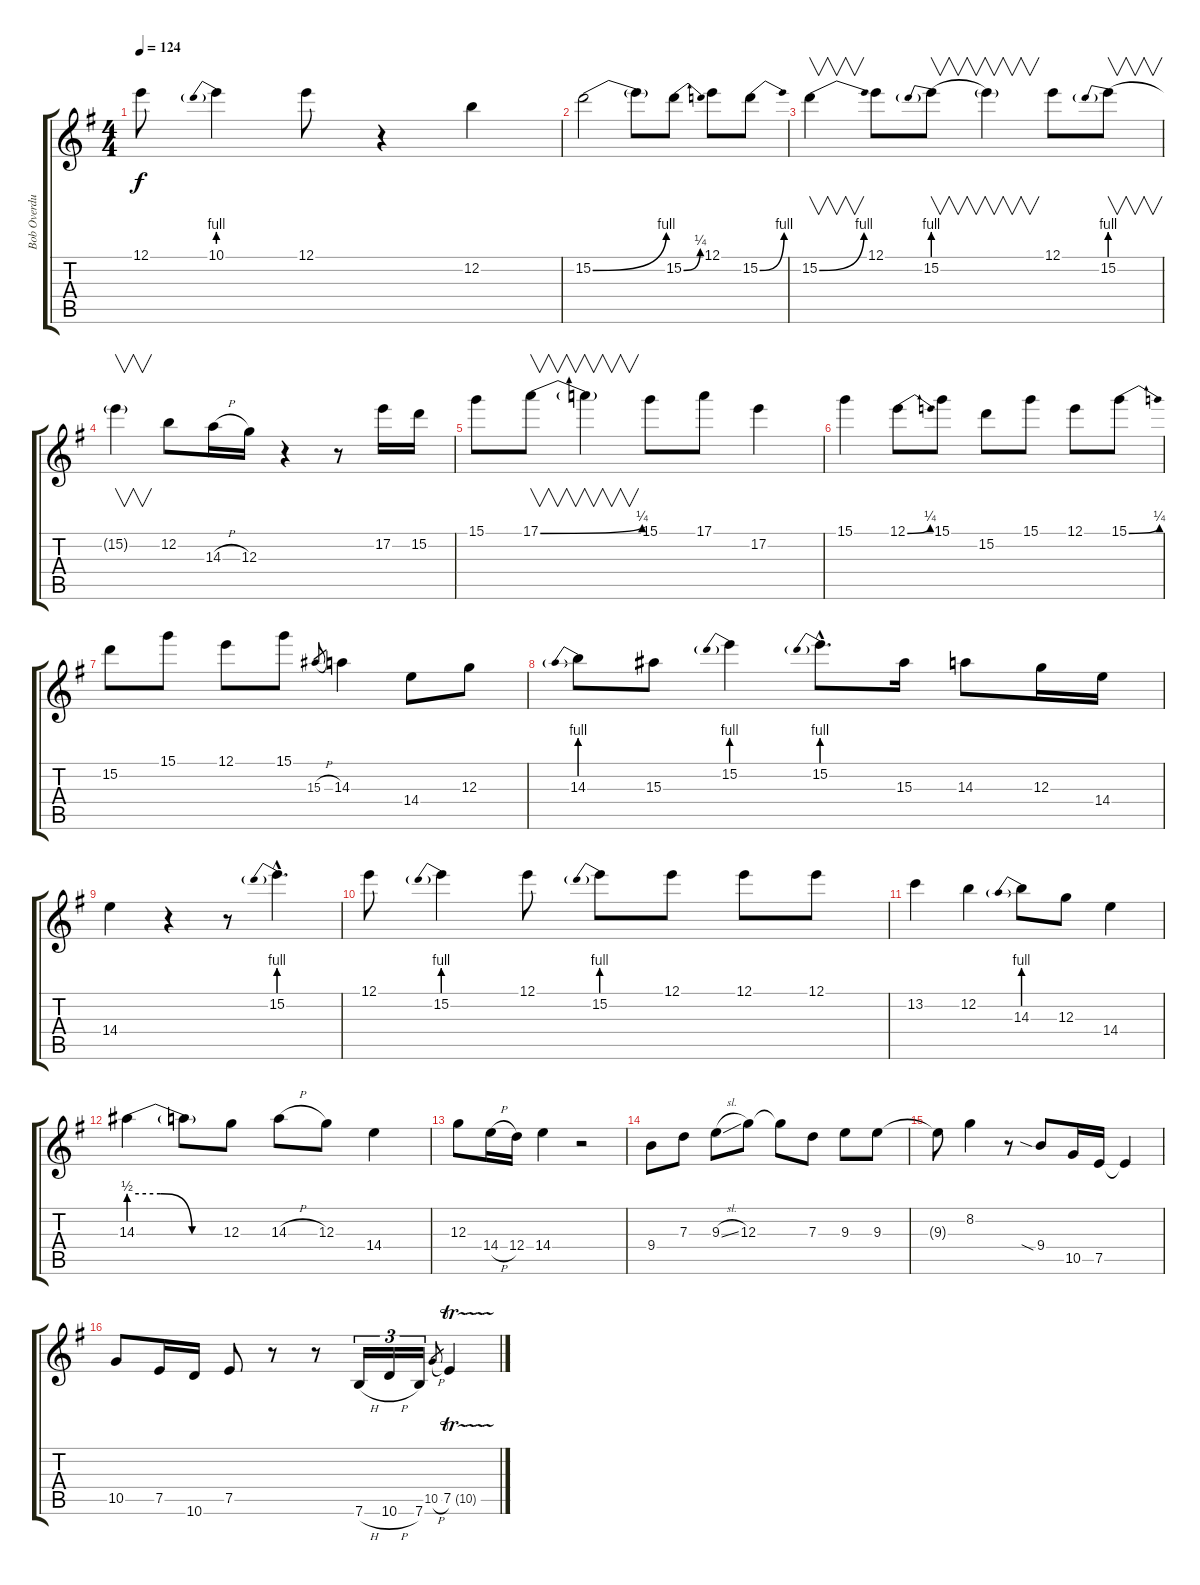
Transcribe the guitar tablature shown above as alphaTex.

\track ("Bob Overdub" "Bob Overdu") {instrument electricguitarjazz}
\staff {score tabs}
\tuning (E4 B3 G3 D3 A2 E2) {hide}
\ts (4 4)
\tempo 124
\clef g2
\ks g
12.1.8{dy f} 10.1{be (prebend 0 4 60 4)}.4 12.1.8 r.4 12.2.4 |
15.2{be (bend 0 0 60 4)}.2 15.2{t}.8 15.2{be (bend 0 0 60 1)}.8 12.1.8 15.2{be (bend 0 0 60 4)}.8 |
15.2{be (bend 0 0 60 4)}.4{v} 12.1.8 15.2{be (prebend 0 4 60 4)}.8{v} 15.2{t}.4{v} 12.1.8 15.2{be (prebend 0 4 60 4)}.8{v} |
15.2{t}.4{v} 12.2.8 14.3{h}.16 12.3.16 r.4 r.8 17.2.16 15.2.16 |
15.1.8 17.1{be (bend 0 0 60 1)}.8{v} 17.1{t}.4{v} 15.1.8 17.1.8 17.2.4 |
15.1.4 12.1{be (bend 0 0 60 1)}.8 15.1.8 15.2.8 15.1.8 12.1.8 15.1{be (bend 0 0 60 1)}.8 |
15.2.8 15.1.8 12.1.8 15.1.8 15.3{h}.8{gr} 14.3.4 14.4.8 12.3.8 |
14.3{be (prebend 0 4 60 4)}.8 15.3.8 15.2{be (prebend 0 4 60 4)}.4 15.2{be (prebend 0 4 60 4) hac}.8{d} 15.3.16 14.3.8 12.3.16 14.4.16 |
14.4.4 r.4 r.8 15.2{be (prebend 0 4 60 4) hac}.4{d} |
12.1.8 15.2{be (prebend 0 4 60 4)}.4 12.1.8 15.2{be (prebend 0 4 60 4)}.8 12.1.8 12.1.8 12.1.8 |
13.2.4 12.2.4 14.3{be (prebend 0 4 60 4)}.8 12.3.8 14.4.4 |
14.3{be (custom 0 2 20 2 40 0 60 0)}.4 14.3{t}.8 12.3.8 14.3{h}.8 12.3.8 14.4.4 |
12.3.8 14.4{h}.16 12.4.16 14.4.4 r.2 |
9.4.8 7.3.8 9.3{sl}.8 12.3.8 12.3{t}.8 7.3.8 9.3.8 9.3.8 |
9.3{t}.8 8.2.4 r.8 9.4{sia}.8 10.5.16 7.5.16 7.5{t}.4 |
10.5.8 7.5.16 10.6.16 7.5.8 r.8 r.8 7.6{h}.16{tu (3 2)} 10.6{h}.16{tu (3 2)} 7.6.16{tu (3 2)} 10.5{h}.8{gr} 7.5{tr (10 32)}.4
